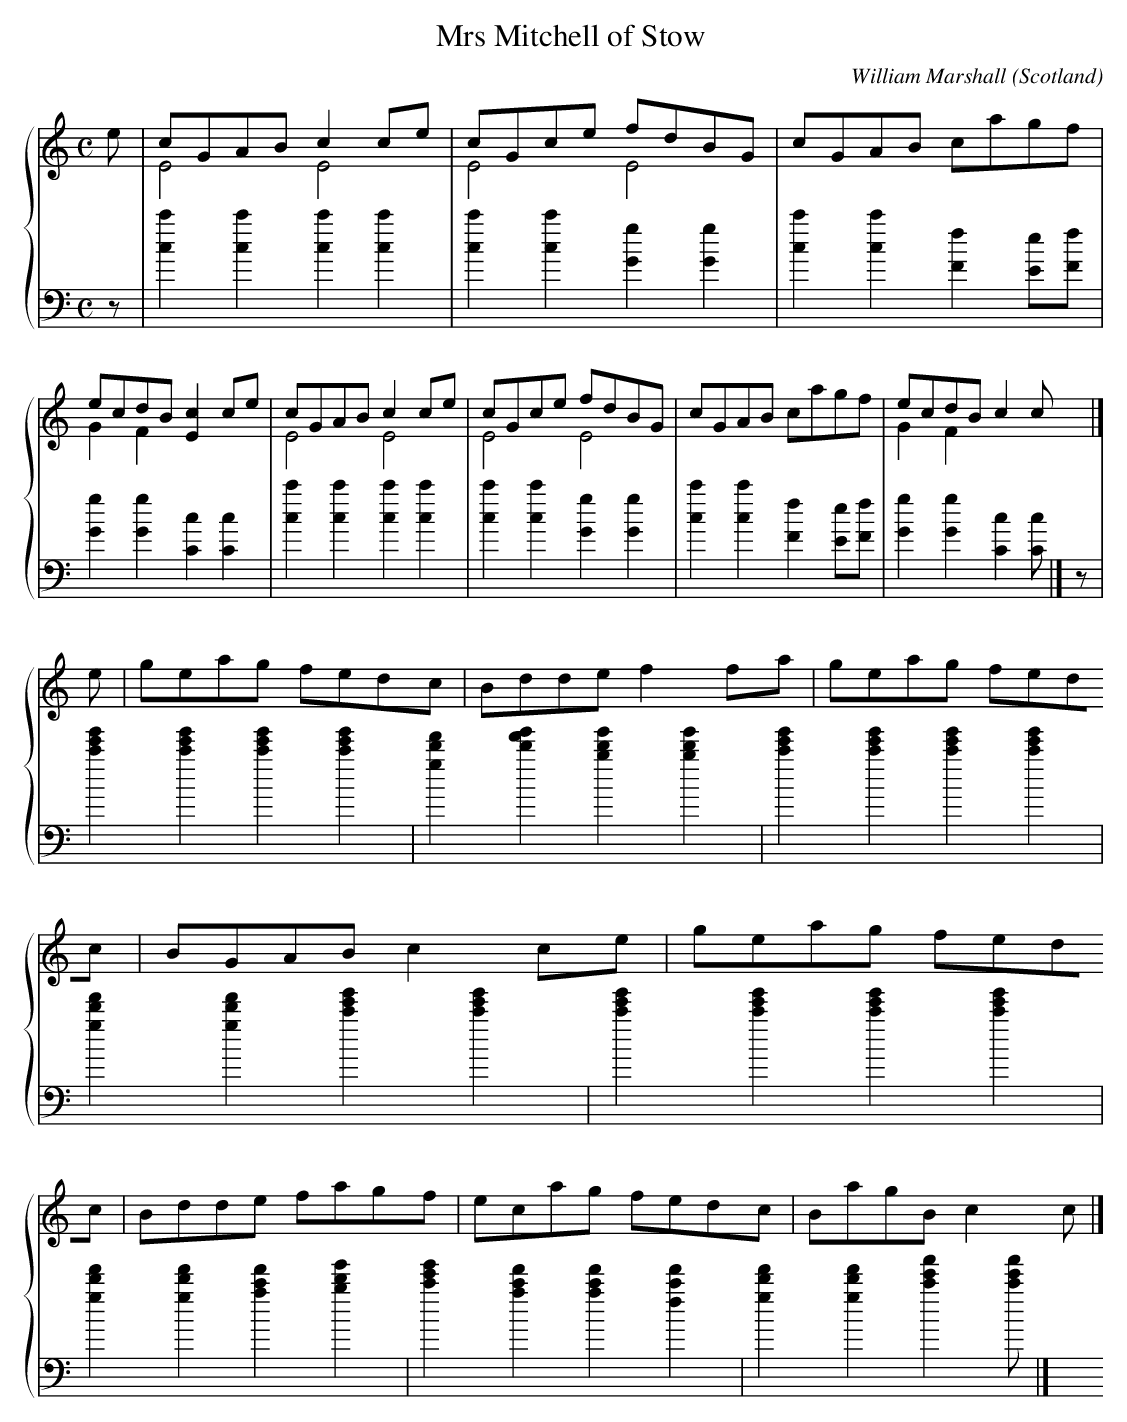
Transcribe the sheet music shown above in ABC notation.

X:1
T:Mrs Mitchell of Stow
C:William Marshall
L:1/8
M:C
O:Scotland
K:C
%%staves {1 2}
V:1
e | \
cGAB c2ce & E4E4 | cGce fdBG & E4E4 | cGAB cagf | ecdB [Ec]2ce & G2F2x4 | \
cGAB c2ce & E4E4 | cGce fdBG & E4E4 | cGAB cagf | ecdB c2c & G2F2x4 |]
e | \
geag fedc | Bdde f2fa | geag fedc | BGAB c2ce | \
geag fedc | Bdde fagf | ecag fedc | BagB c2c |]
V:2 clef=bass
L:1/4
z/ | \
[cc'][cc'][cc'][cc'] | [cc'][cc'][Gg][Gg] | \
[cc'][cc'][Ff][Ee]/[Ff]/ | [Gg][Gg][Cc][Cc] | \
[cc'][cc'][cc'][cc'] | [cc'][cc'][Gg][Gg] | \
[cc'][cc'][Ff][Ee]/[Ff]/ | [Gg][Gg][Cc][Cc]/ |] \
z/ | \
[c'e'g'][c'e'g'][c'e'g'][c'e'g'] | [d'f'g][d'f'g'][bd'g'][bd'g'] | \
[c'e'g'][c'e'g'][c'e'g'][c'e'g'] | [gd'f'][gd'f'][c'e'g'][c'e'g'] | \
[c'e'g'][c'e'g'][c'e'g'][c'e'g'] | [gd'f'][gd'f'][ac'f'][bd'g'] | \
[c'e'g'][ac'f'][ac'f'][fc'f'] | [gd'f'][gd'f'][c'e'a'][c'e'a']/ |]
